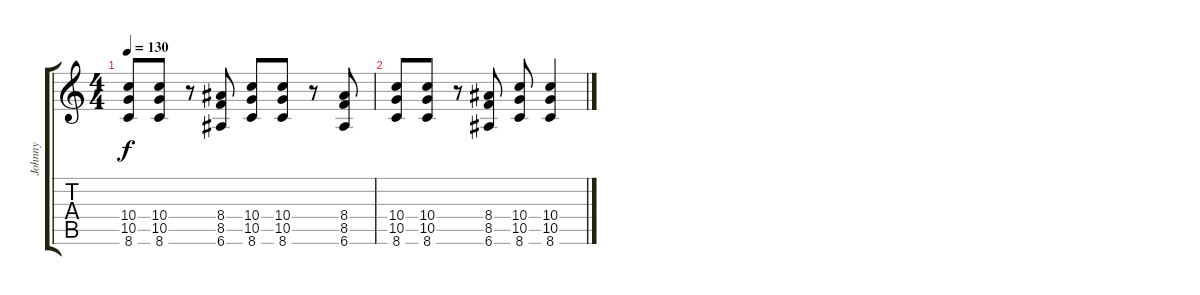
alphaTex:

\track ("Johnny" "Johnny") {instrument distortionguitar}
\staff {score tabs}
\tuning (E4 B3 G3 D3 A2 E2) {hide}
\ts (4 4)
\tempo 130
\clef g2
\ks c
(10.4 10.5 8.6).8{dy f} (10.4 10.5 8.6).8 r.8 (8.4 8.5 6.6).8 (10.4 10.5 8.6).8 (10.4 10.5 8.6).8 r.8 (8.4 8.5 6.6).8 |
(10.4 10.5 8.6).8 (10.4 10.5 8.6).8 r.8 (8.4 8.5 6.6).8 (10.4 10.5 8.6).8 (10.4 10.5 8.6).4
